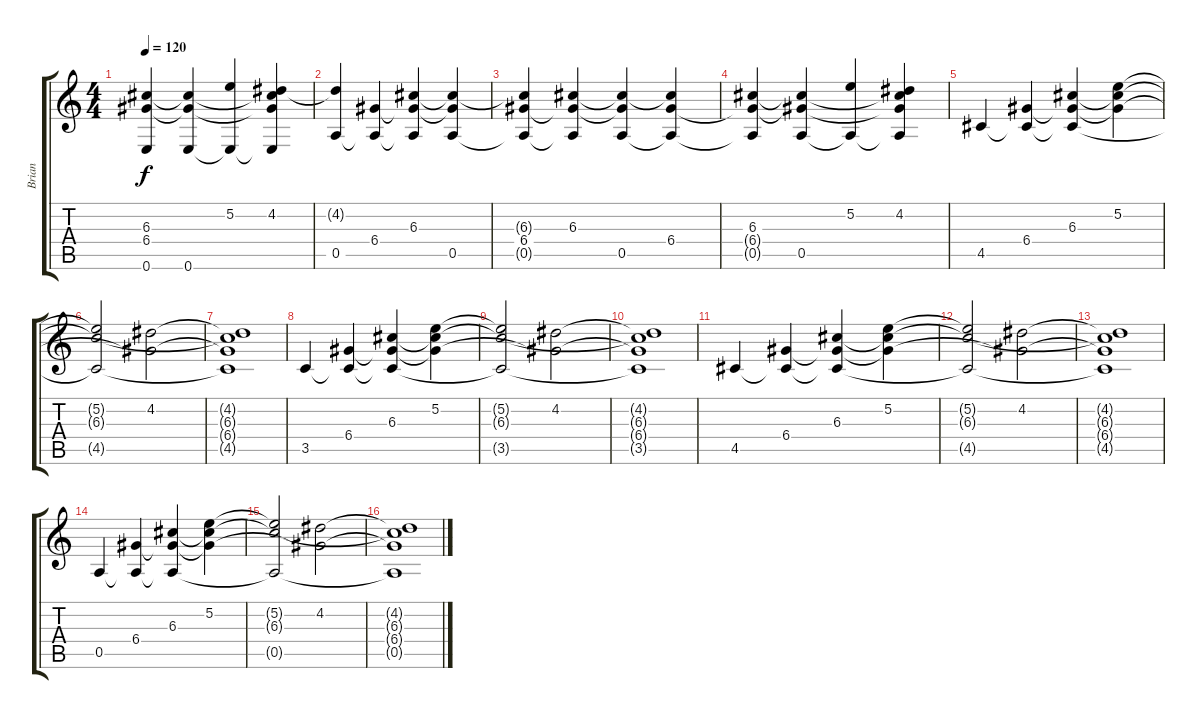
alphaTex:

\track ("Brian" "Brian") {instrument electricguitarclean}
\staff {score tabs}
\tuning (E4 B3 G3 D3 A2 E2) {hide}
\ts (4 4)
\tempo 120
\clef g2
\ks c
(6.3 6.4{t} 0.6{t}).4{dy f} (6.3{t} 6.4{t} 0.6).4 (5.2 0.6{t}).4 (4.2 6.3{t} 6.4{t} 0.6{t}).4 |
(4.2{t} 0.5).4 (6.4 0.5{t}).4 (6.3 6.4{t} 0.5{t}).4 (6.3{t} 6.4{t} 0.5).4 |
(6.3{t} 6.4 0.5{t}).4 (6.3 6.4{t} 0.5{t}).4 (6.3{t} 6.4{t} 0.5).4 (6.3{t} 6.4 0.5{t}).4 |
(6.3 6.4{t} 0.5{t}).4 (6.3{t} 6.4{t} 0.5).4 (5.2 0.5{t}).4 (4.2 6.3{t} 6.4{t} 0.5{t}).4 |
4.5.4 (6.4 4.5{t}).4 (6.3 6.4{t} 4.5{t}).4 (5.2 6.3{t} 6.4{t}).4 |
(5.2{t} 6.3{t} 4.5{t}).2 (4.2 6.4{t}).2 |
(4.2{t} 6.3{t} 6.4{t} 4.5{t}).1 |
3.5.4 (6.4 3.5{t}).4 (6.3 6.4{t} 3.5{t}).4 (5.2 6.3{t} 6.4{t}).4 |
(5.2{t} 6.3{t} 3.5{t}).2 (4.2 6.4{t}).2 |
(4.2{t} 6.3{t} 6.4{t} 3.5{t}).1 |
4.5.4 (6.4 4.5{t}).4 (6.3 6.4{t} 4.5{t}).4 (5.2 6.3{t} 6.4{t}).4 |
(5.2{t} 6.3{t} 4.5{t}).2 (4.2 6.4{t}).2 |
(4.2{t} 6.3{t} 6.4{t} 4.5{t}).1 |
0.5.4 (6.4 0.5{t}).4 (6.3 6.4{t} 0.5{t}).4 (5.2 6.3{t} 6.4{t}).4 |
(5.2{t} 6.3{t} 0.5{t}).2 (4.2 6.4{t}).2 |
(4.2{t} 6.3{t} 6.4{t} 0.5{t}).1
